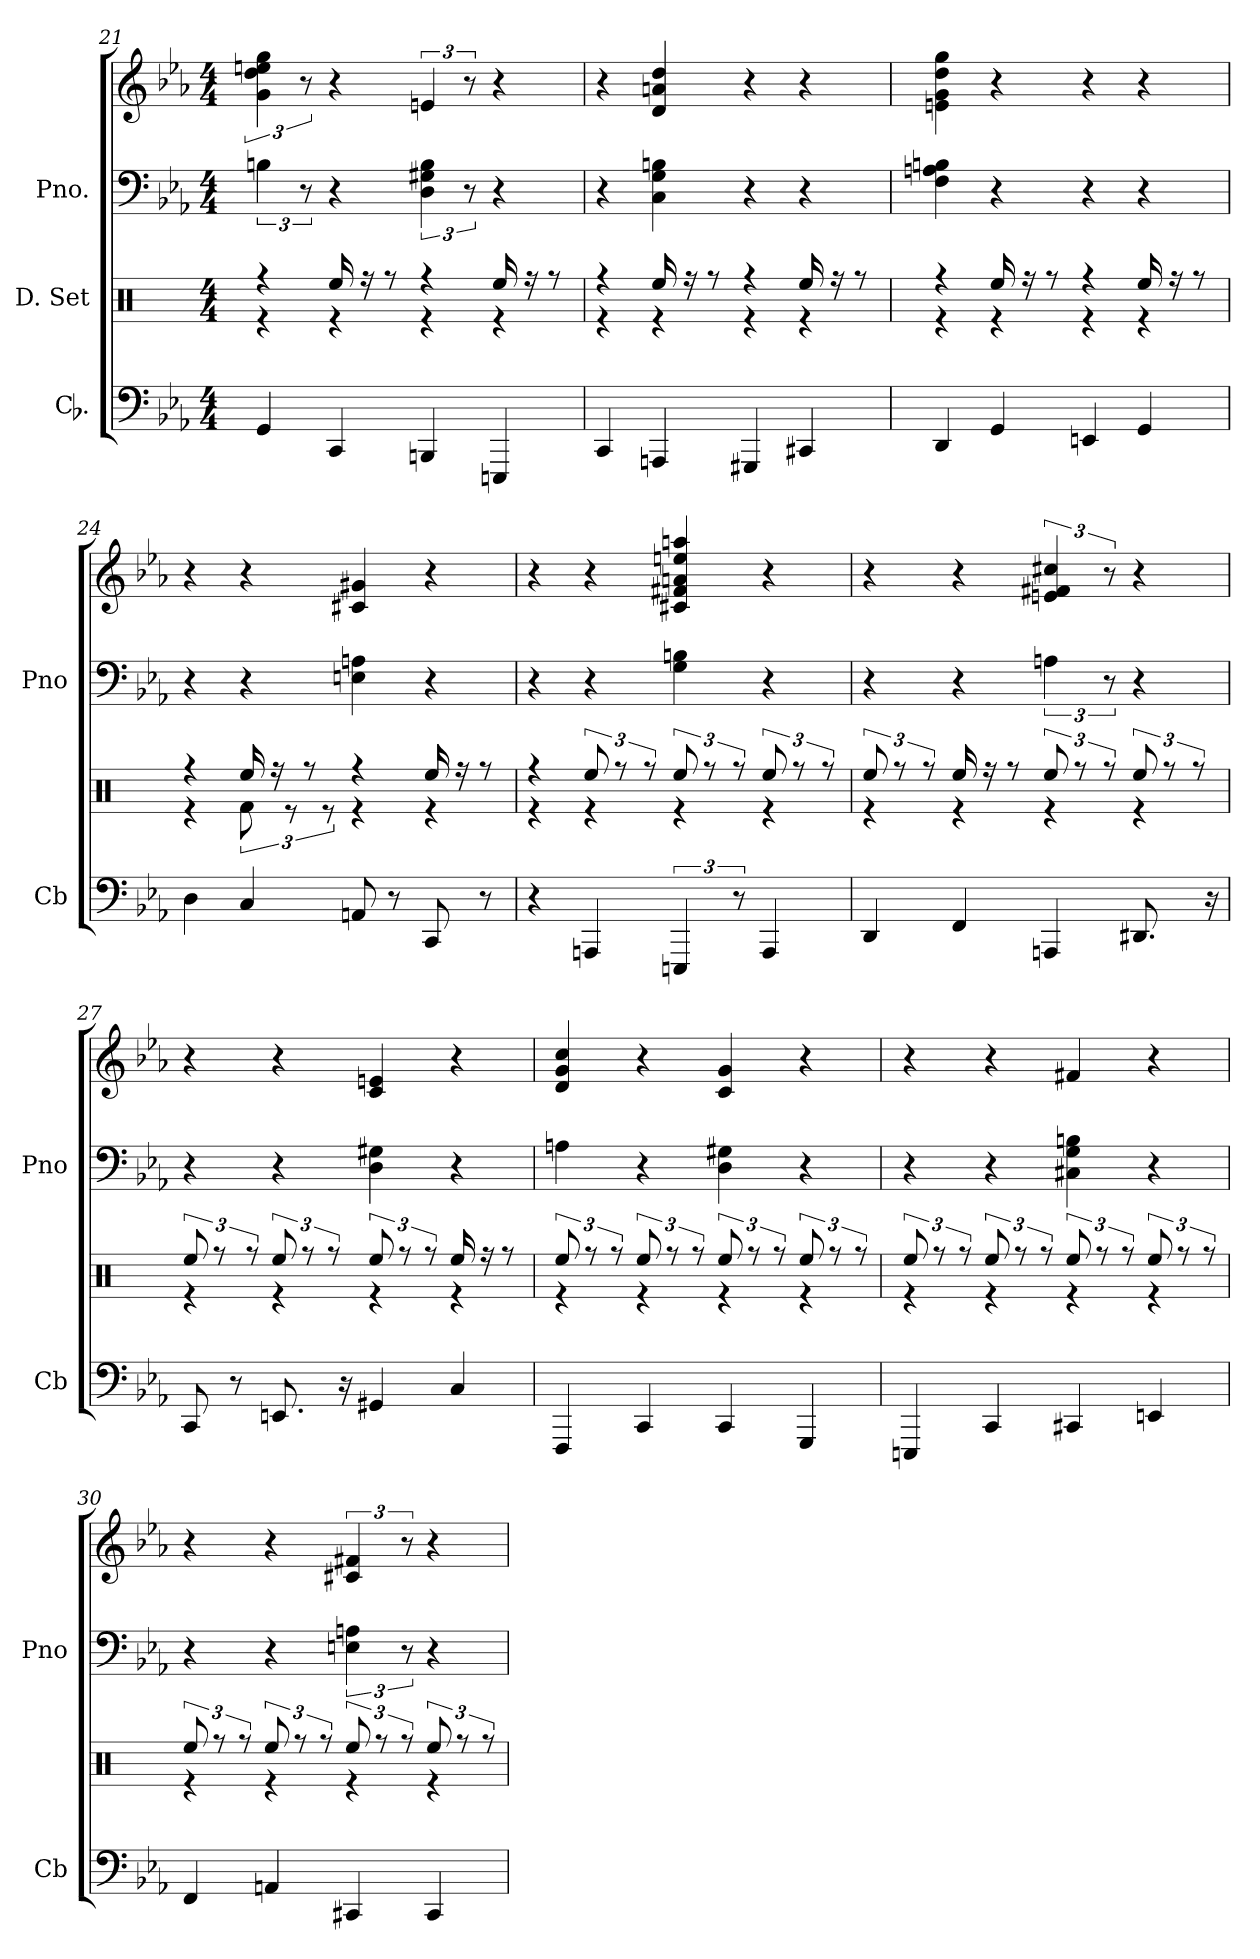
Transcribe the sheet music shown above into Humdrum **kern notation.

**kern	**kern	**kern	**kern
*part3	*part2	*part1	*part1
*staff4	*staff3	*staff2	*staff1
*I"Cb.	*I"D. Set	*I"Pno.	*
*I'Cb	*	*I'Pno	*
*clefF4	*clefX	*clefF4	*clefG2
*k[b-e-a-]	*k[]	*k[b-e-a-]	*k[b-e-a-]
*M4/4	*M4/4	*M4/4	*M4/4
=21	=21	=21	=21
*	*^	*	*
4GG	4re	4rff	6Bn	6g 6dd 6een 6gg
.	.	.	12r	12r
4CC	4re	16Ree/	4r	4r
.	.	16rff	.	.
.	.	8rff	.	.
4BBBn	4re	4rff	6D 6G#X 6B	6en
.	.	.	12r	12r
4EEEn	4re	16Ree/	4r	4r
.	.	16rff	.	.
.	.	8rff	.	.
=22	=22	=22	=22	=22
4CC	4re	4rff	4r	4r
4AAAn	4re	16Ree/	4C 4G 4Bn	4d 4an 4dd
.	.	16rff	.	.
.	.	8rff	.	.
4GGG#X	4re	4rff	4r	4r
4CC#X	4re	16Ree/	4r	4r
.	.	16rff	.	.
.	.	8rff	.	.
=23	=23	=23	=23	=23
4DD	4re	4rff	4F 4An 4Bn	4en 4g 4dd 4gg
4GG	4re	16Ree/	4r	4r
.	.	16rff	.	.
.	.	8rff	.	.
4EEn	4re	4rff	4r	4r
4GG	4re	16Ree/	4r	4r
.	.	16rff	.	.
.	.	8rff	.	.
=24	=24	=24	=24	=24
4D	4re	4rff	4r	4r
4C	12Rf\	16Ree/	4r	4r
.	.	16rff	.	.
.	12re	.	.	.
.	.	8rff	.	.
.	12re	.	.	.
8AAn	4re	4rff	4En 4An	4c#X 4g#X
8r	.	.	.	.
8CC	4re	16Ree/	4r	4r
.	.	16rff	.	.
8r	.	8rff	.	.
=25	=25	=25	=25	=25
4r	4re	4rff	4r	4r
4AAAn	4re	12Ree/	4r	4r
.	.	12rff	.	.
.	.	12rff	.	.
6EEEn	4re	12Ree/	4G 4Bn	4c#X 4f#X 4an 4een 4aan
.	.	12rff	.	.
12r	.	12rff	.	.
4AAA	4re	12Ree/	4r	4r
.	.	12rff	.	.
.	.	12rff	.	.
=26	=26	=26	=26	=26
4DD	4re	12Ree/	4r	4r
.	.	12rff	.	.
.	.	12rff	.	.
4FF	4re	16Ree/	4r	4r
.	.	16rff	.	.
.	.	8rff	.	.
4AAAn	4re	12Ree/	6An	6en 6f#X 6cc#X
.	.	12rff	.	.
.	.	12rff	12r	12r
8.DD#X	4re	12Ree/	4r	4r
.	.	12rff	.	.
.	.	12rff	.	.
16r	.	.	.	.
=27	=27	=27	=27	=27
8CC	4re	12Ree/	4r	4r
.	.	12rff	.	.
8r	.	.	.	.
.	.	12rff	.	.
8.EEn	4re	12Ree/	4r	4r
.	.	12rff	.	.
.	.	12rff	.	.
16r	.	.	.	.
4GG#X	4re	12Ree/	4D 4G#X	4c 4en
.	.	12rff	.	.
.	.	12rff	.	.
4C	4re	16Ree/	4r	4r
.	.	16rff	.	.
.	.	8rff	.	.
=28	=28	=28	=28	=28
4FFF	4re	12Ree/	4An	4d 4g 4cc
.	.	12rff	.	.
.	.	12rff	.	.
4CC	4re	12Ree/	4r	4r
.	.	12rff	.	.
.	.	12rff	.	.
4CC	4re	12Ree/	4D 4G#X	4c 4g
.	.	12rff	.	.
.	.	12rff	.	.
4GGG	4re	12Ree/	4r	4r
.	.	12rff	.	.
.	.	12rff	.	.
=29	=29	=29	=29	=29
4EEEn	4re	12Ree/	4r	4r
.	.	12rff	.	.
.	.	12rff	.	.
4CC	4re	12Ree/	4r	4r
.	.	12rff	.	.
.	.	12rff	.	.
4CC#X	4re	12Ree/	4C#X 4G 4Bn	4f#X
.	.	12rff	.	.
.	.	12rff	.	.
4EEn	4re	12Ree/	4r	4r
.	.	12rff	.	.
.	.	12rff	.	.
=30	=30	=30	=30	=30
4FF	4re	12Ree/	4r	4r
.	.	12rff	.	.
.	.	12rff	.	.
4AAn	4re	12Ree/	4r	4r
.	.	12rff	.	.
.	.	12rff	.	.
4CC#X	4re	12Ree/	6En 6An	6c#X 6f#X
.	.	12rff	.	.
.	.	12rff	12r	12r
4CC#	4re	12Ree/	4r	4r
.	.	12rff	.	.
.	.	12rff	.	.
*	*v	*v	*	*
=	=	=	=
*-	*-	*-	*-
